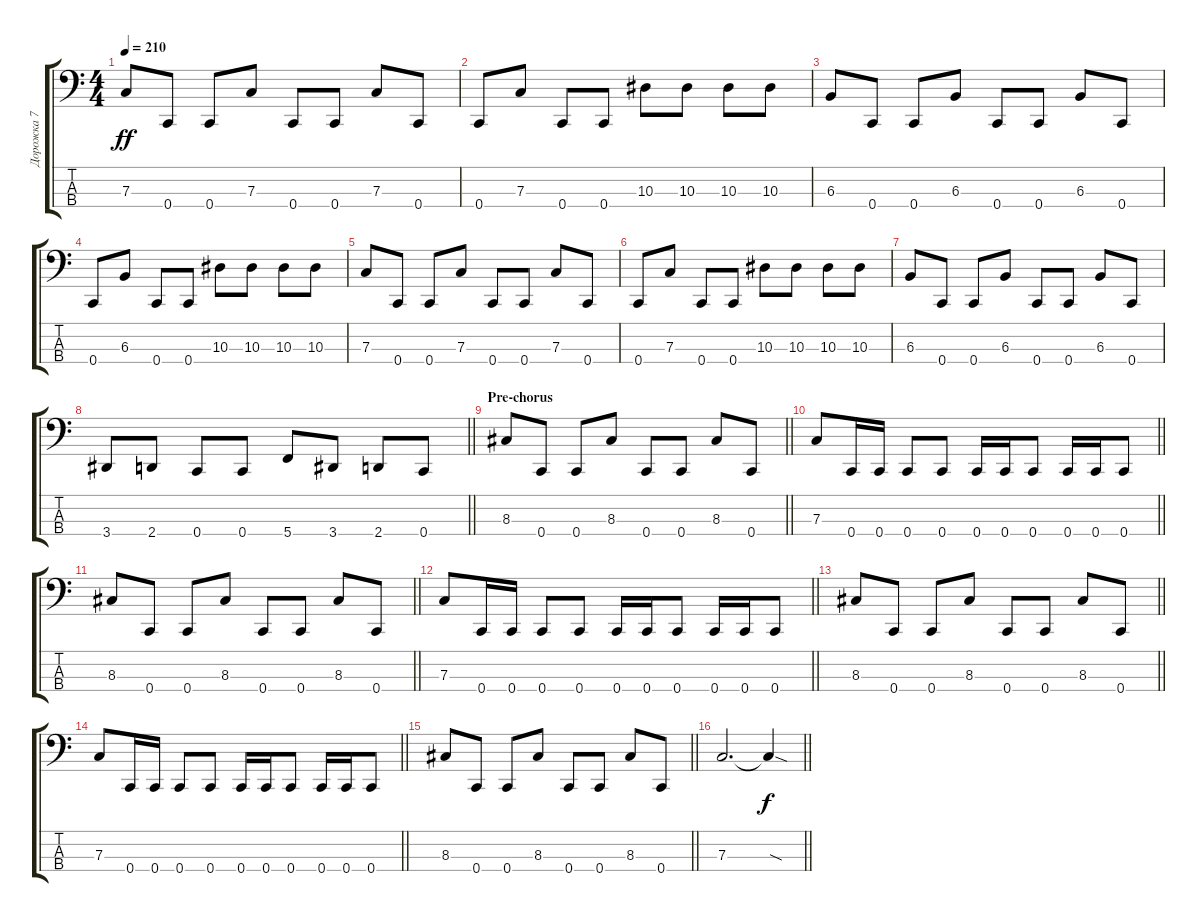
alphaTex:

\track ("Дорожка 7" "Дорожка 7") {instrument slapbass2}
\staff {score tabs}
\tuning (Eb2 Bb1 F1 C1) {hide}
\ts (4 4)
\tempo 210
\clef f4
\ks c
7.3.8{dy ff} 0.4.8 0.4.8 7.3.8 0.4.8 0.4.8 7.3.8 0.4.8 |
0.4.8 7.3.8 0.4.8 0.4.8 10.3.8 10.3.8 10.3.8 10.3.8 |
6.3.8 0.4.8 0.4.8 6.3.8 0.4.8 0.4.8 6.3.8 0.4.8 |
0.4.8 6.3.8 0.4.8 0.4.8 10.3.8 10.3.8 10.3.8 10.3.8 |
7.3.8 0.4.8 0.4.8 7.3.8 0.4.8 0.4.8 7.3.8 0.4.8 |
0.4.8 7.3.8 0.4.8 0.4.8 10.3.8 10.3.8 10.3.8 10.3.8 |
6.3.8 0.4.8 0.4.8 6.3.8 0.4.8 0.4.8 6.3.8 0.4.8 |
\barLineRight lightlight
3.4.8 2.4.8 0.4.8 0.4.8 5.4.8 3.4.8 2.4.8 0.4.8 |
\section ("" "Pre-chorus")
\barLineRight lightlight
8.3.8 0.4.8 0.4.8 8.3.8 0.4.8 0.4.8 8.3.8 0.4.8 |
\barLineRight lightlight
7.3.8 0.4.16 0.4.16 0.4.8 0.4.8 0.4.16 0.4.16 0.4.8 0.4.16 0.4.16 0.4.8 |
\barLineRight lightlight
8.3.8 0.4.8 0.4.8 8.3.8 0.4.8 0.4.8 8.3.8 0.4.8 |
\barLineRight lightlight
7.3.8 0.4.16 0.4.16 0.4.8 0.4.8 0.4.16 0.4.16 0.4.8 0.4.16 0.4.16 0.4.8 |
\barLineRight lightlight
8.3.8 0.4.8 0.4.8 8.3.8 0.4.8 0.4.8 8.3.8 0.4.8 |
\barLineRight lightlight
7.3.8 0.4.16 0.4.16 0.4.8 0.4.8 0.4.16 0.4.16 0.4.8 0.4.16 0.4.16 0.4.8 |
\barLineRight lightlight
8.3.8 0.4.8 0.4.8 8.3.8 0.4.8 0.4.8 8.3.8 0.4.8 |
\barLineRight lightlight
7.3.2{d} 7.3{sod t}.4{dy f}
